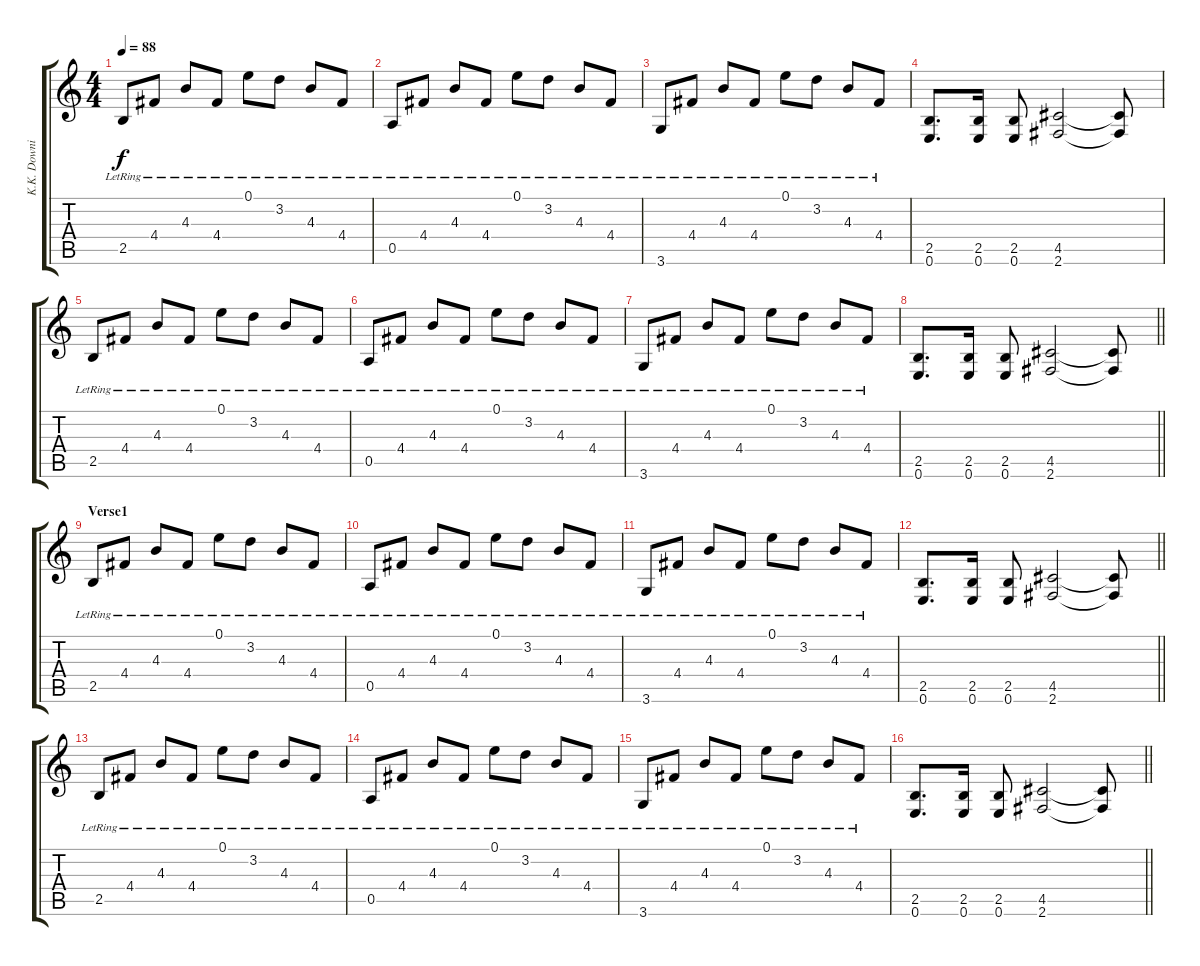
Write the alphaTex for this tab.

\track ("K.K. Downing" "K.K. Downi") {instrument distortionguitar}
\staff {score tabs}
\tuning (E4 B3 G3 D3 A2 E2) {hide}
\ts (4 4)
\tempo 88
\clef g2
\ks c
2.5{lr}.8{dy f volume 9 instrument acousticguitarsteel} 4.4{lr}.8 4.3{lr}.8 4.4{lr}.8 0.1{lr}.8 3.2{lr}.8 4.3{lr}.8 4.4{lr}.8 |
0.5{lr}.8 4.4{lr}.8 4.3{lr}.8 4.4{lr}.8 0.1{lr}.8 3.2{lr}.8 4.3{lr}.8 4.4{lr}.8 |
3.6{lr}.8 4.4{lr}.8 4.3{lr}.8 4.4{lr}.8 0.1{lr}.8 3.2{lr}.8 4.3{lr}.8 4.4{lr}.8 |
(2.5 0.6).8{d} (2.5 0.6).16 (2.5 0.6).8 (4.5 2.6).2 (4.5{t} 2.6{t}).8 |
2.5{lr}.8 4.4{lr}.8 4.3{lr}.8 4.4{lr}.8 0.1{lr}.8 3.2{lr}.8 4.3{lr}.8 4.4{lr}.8 |
0.5{lr}.8 4.4{lr}.8 4.3{lr}.8 4.4{lr}.8 0.1{lr}.8 3.2{lr}.8 4.3{lr}.8 4.4{lr}.8 |
3.6{lr}.8 4.4{lr}.8 4.3{lr}.8 4.4{lr}.8 0.1{lr}.8 3.2{lr}.8 4.3{lr}.8 4.4{lr}.8 |
\barLineRight lightlight
(2.5 0.6).8{d} (2.5 0.6).16 (2.5 0.6).8 (4.5 2.6).2 (4.5{t} 2.6{t}).8 |
\section ("" "Verse1")
2.5{lr}.8 4.4{lr}.8 4.3{lr}.8 4.4{lr}.8 0.1{lr}.8 3.2{lr}.8 4.3{lr}.8 4.4{lr}.8 |
0.5{lr}.8 4.4{lr}.8 4.3{lr}.8 4.4{lr}.8 0.1{lr}.8 3.2{lr}.8 4.3{lr}.8 4.4{lr}.8 |
3.6{lr}.8 4.4{lr}.8 4.3{lr}.8 4.4{lr}.8 0.1{lr}.8 3.2{lr}.8 4.3{lr}.8 4.4{lr}.8 |
\barLineRight lightlight
(2.5 0.6).8{d} (2.5 0.6).16 (2.5 0.6).8 (4.5 2.6).2 (4.5{t} 2.6{t}).8 |
2.5{lr}.8 4.4{lr}.8 4.3{lr}.8 4.4{lr}.8 0.1{lr}.8 3.2{lr}.8 4.3{lr}.8 4.4{lr}.8 |
0.5{lr}.8 4.4{lr}.8 4.3{lr}.8 4.4{lr}.8 0.1{lr}.8 3.2{lr}.8 4.3{lr}.8 4.4{lr}.8 |
3.6{lr}.8 4.4{lr}.8 4.3{lr}.8 4.4{lr}.8 0.1{lr}.8 3.2{lr}.8 4.3{lr}.8 4.4{lr}.8 |
\barLineRight lightlight
(2.5 0.6).8{d} (2.5 0.6).16 (2.5 0.6).8 (4.5 2.6).2 (4.5{t} 2.6{t}).8
